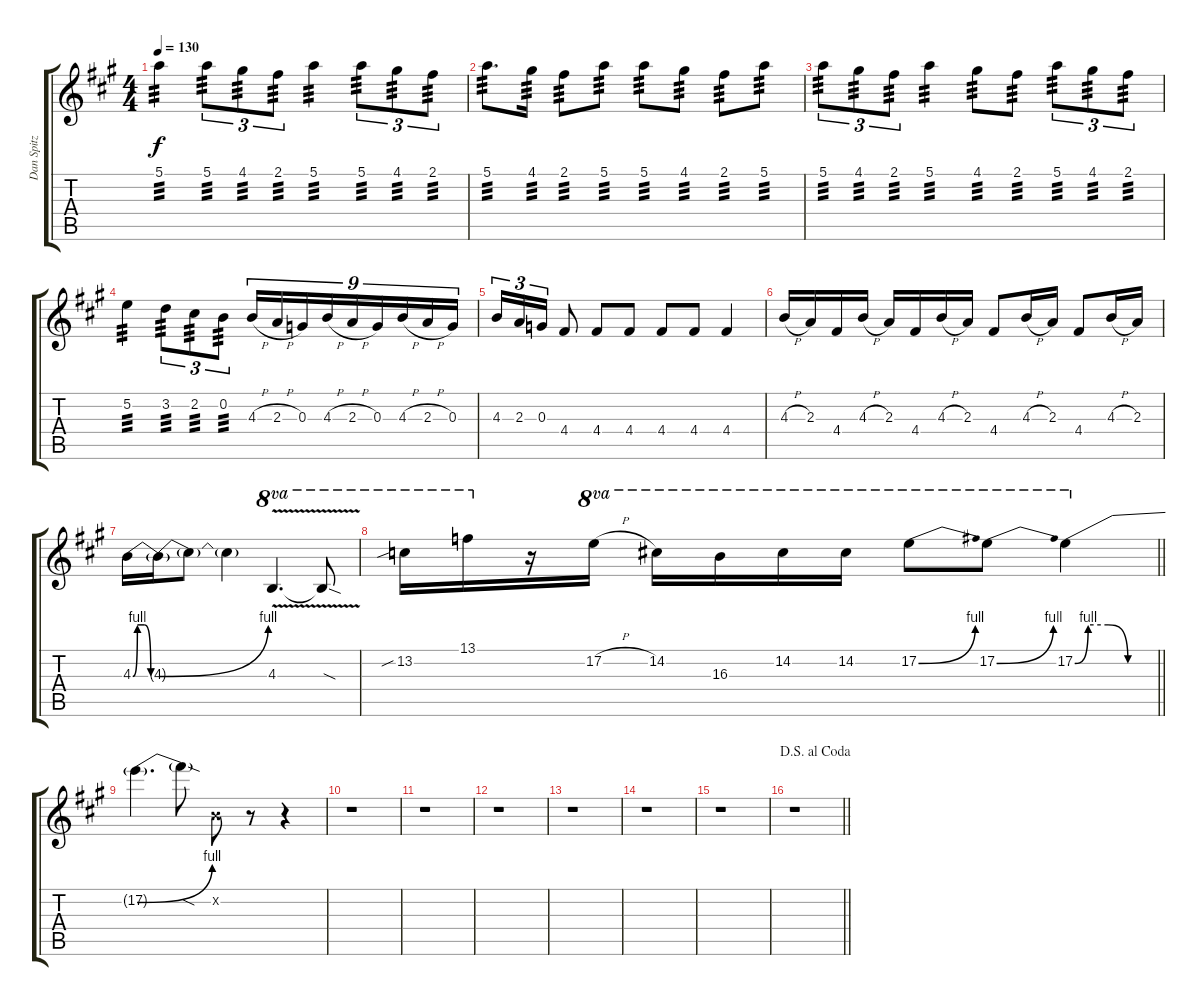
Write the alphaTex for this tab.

\track ("Dan Spitz" "Dan Spitz") {instrument distortionguitar}
\staff {score tabs}
\tuning (E4 B3 G3 D3 A2 E2) {hide}
\ts (4 4)
\tempo 130
\clef g2
\ks a
5.1.4{tp 3 dy f} 5.1.8{tu (3 2) tp 3} 4.1.8{tu (3 2) tp 3} 2.1.8{tu (3 2) tp 3} 5.1.4{tp 3} 5.1.8{tu (3 2) tp 3} 4.1.8{tu (3 2) tp 3} 2.1.8{tu (3 2) tp 3} |
5.1.8{d tp 3} 4.1.16{tp 3} 2.1.8{tp 3} 5.1.8{tp 3} 5.1.8{tp 3} 4.1.8{tp 3} 2.1.8{tp 3} 5.1.8{tp 3} |
5.1.8{tu (3 2) tp 3} 4.1.8{tu (3 2) tp 3} 2.1.8{tu (3 2) tp 3} 5.1.4{tp 3} 4.1.8{tp 3} 2.1.8{tp 3} 5.1.8{tu (3 2) tp 3} 4.1.8{tu (3 2) tp 3} 2.1.8{tu (3 2) tp 3} |
5.2.4{tp 3} 3.2.8{tu (3 2) tp 3} 2.2.8{tu (3 2) tp 3} 0.2.8{tu (3 2) tp 3} 4.3{h}.16{tu (9 8)} 2.3{h}.16{tu (9 8)} 0.3.16{tu (9 8)} 4.3{h}.16{tu (9 8)} 2.3{h}.16{tu (9 8)} 0.3.16{tu (9 8)} 4.3{h}.16{tu (9 8)} 2.3{h}.16{tu (9 8)} 0.3.16{tu (9 8)} |
4.3.16{tu (3 2)} 2.3.16{tu (3 2)} 0.3.16{tu (3 2)} 4.4.8 4.4.8 4.4.8 4.4.8 4.4.8 4.4.4 |
4.3{h}.16 2.3.16 4.4.16 4.3{h}.16 2.3.16 4.4.16 4.3{h}.16 2.3.16 4.4.8 4.3{h}.16 2.3.16 4.4.8 4.3{h}.16 2.3.16 |
4.3{be (custom 0 0 10 4 25 4 40 0 60 0)}.16 4.3{be (bend 0 0 60 4) t}.16 4.3{t}.8 4.3{t}.4 4.3{v}.4{d ot 8va} 4.3{sod t}.8{ot 8va} |
\barLineRight lightlight
13.2{sib}.16{ot 8va} 13.1.16{ot 8va} r.16 17.2{h}.16{ot 8va} 14.2.16{ot 8va} 16.3.16{ot 8va} 14.2.16{ot 8va} 14.2.16{ot 8va} 17.2{be (bend 0 0 60 4)}.8{ot 8va} 17.2{be (bend 0 0 60 4)}.8{ot 8va} 17.2{be (custom 0 0 10 4 25 4 40 0 60 0)}.4{ot 8va} |
17.2{be (bend 0 0 60 4) t}.4{d} 17.2{sod t}.8 0.2{x}.8 r.8 r.4 |
r.1 |
r.1 |
r.1 |
r.1 |
r.1 |
r.1 |
\jump dalsegnoalcoda
\barLineRight lightlight
r.1
